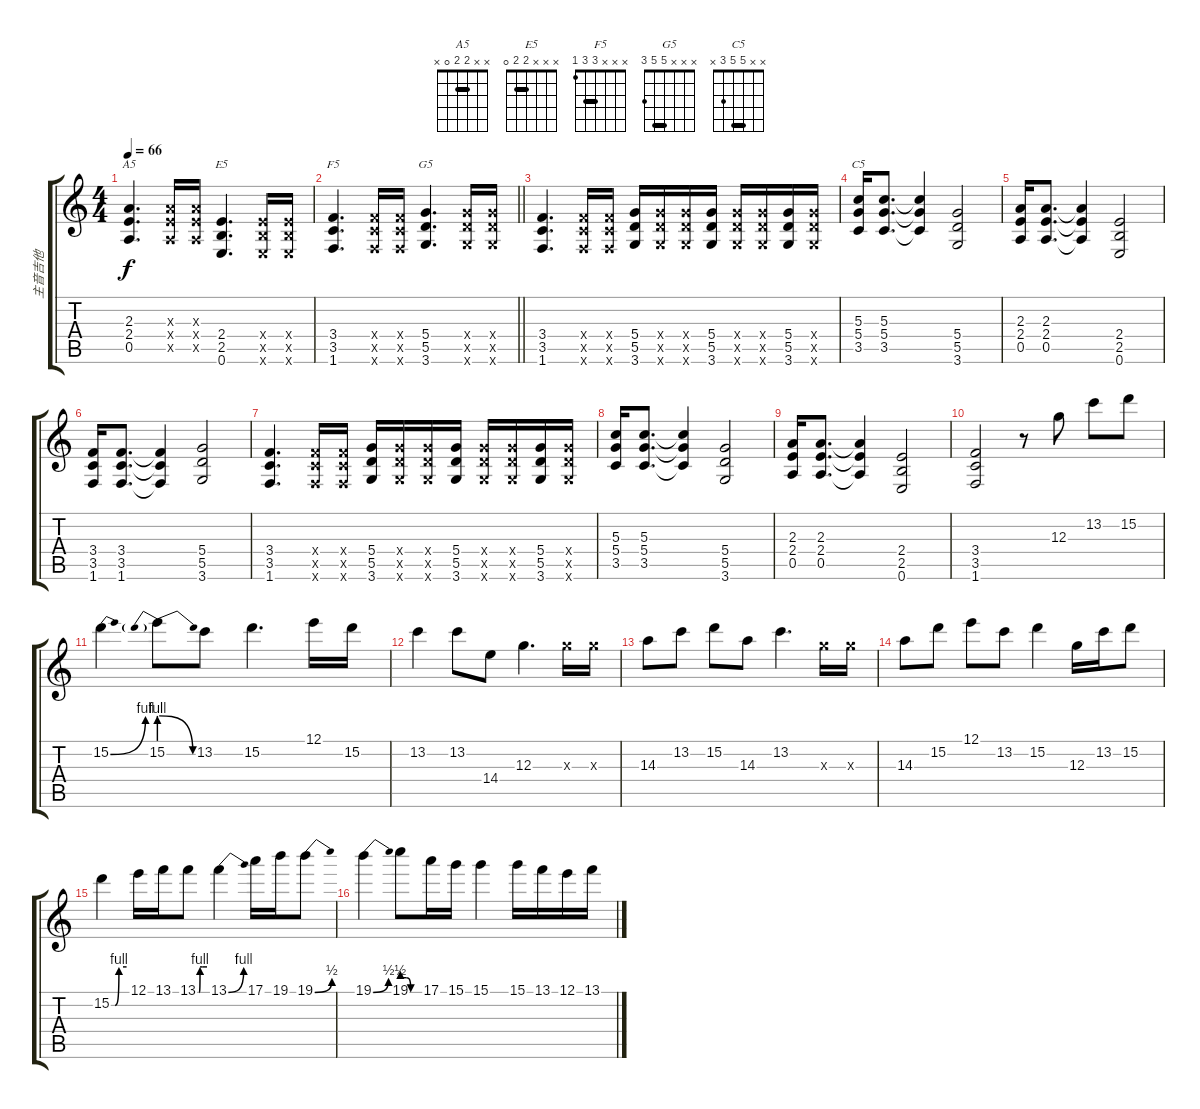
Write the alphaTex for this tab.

\track ("主音吉他" "主音吉他") {instrument distortionguitar}
\staff {score tabs}
\tuning (E4 B3 G3 D3 A2 E2) {hide}
\chord ("A5" x x 2 2 0 x) {barre 2}
\chord ("E5" x x x 2 2 0) {barre 2}
\chord ("F5" x x x 3 3 1) {barre 3}
\chord ("G5" x x x 5 5 3) {barre 5}
\chord ("C5" x x 5 5 3 x) {barre 5}
\ts (4 4)
\tempo 66
\clef g2
\ks c
(2.3 2.4 0.5).4{d ch "A5" dy f} (2.3{x} 2.4{x} 0.5{x}).16 (2.3{x} 2.4{x} 0.5{x}).16 (2.4 2.5 0.6).4{d ch "E5"} (2.4{x} 2.5{x} 0.6{x}).16 (2.4{x} 2.5{x} 0.6{x}).16 |
\barLineRight lightlight
(3.4 3.5 1.6).4{d ch "F5"} (3.4{x} 3.5{x} 1.6{x}).16 (3.4{x} 3.5{x} 1.6{x}).16 (5.4 5.5 3.6).4{d ch "G5"} (5.4{x} 5.5{x} 3.6{x}).16 (5.4{x} 5.5{x} 3.6{x}).16 |
(3.4 3.5 1.6).4{d} (3.4{x} 3.5{x} 1.6{x}).16 (3.4{x} 3.5{x} 1.6{x}).16 (5.4 5.5 3.6).16 (5.4{x} 5.5{x} 3.6{x}).16 (5.4{x} 5.5{x} 3.6{x}).16 (5.4 5.5 3.6).16 (5.4{x} 5.5{x} 3.6{x}).16 (5.4{x} 5.5{x} 3.6{x}).16 (5.4 5.5 3.6).16 (5.4{x} 5.5{x} 3.6{x}).16 |
(5.3 5.4 3.5).16{ch "C5"} (5.3 5.4 3.5).8{d} (5.3{t} 5.4{t} 3.5{t}).4 (5.4 5.5 3.6).2 |
(2.3 2.4 0.5).16 (2.3 2.4 0.5).8{d} (2.3{t} 2.4{t} 0.5{t}).4 (2.4 2.5 0.6).2 |
(3.4 3.5 1.6).16 (3.4 3.5 1.6).8{d} (3.4{t} 3.5{t} 1.6{t}).4 (5.4 5.5 3.6).2 |
(3.4 3.5 1.6).4{d} (3.4{x} 3.5{x} 1.6{x}).16 (3.4{x} 3.5{x} 1.6{x}).16 (5.4 5.5 3.6).16 (5.4{x} 5.5{x} 3.6{x}).16 (5.4{x} 5.5{x} 3.6{x}).16 (5.4 5.5 3.6).16 (5.4{x} 5.5{x} 3.6{x}).16 (5.4{x} 5.5{x} 3.6{x}).16 (5.4 5.5 3.6).16 (5.4{x} 5.5{x} 3.6{x}).16 |
(5.3 5.4 3.5).16 (5.3 5.4 3.5).8{d} (5.3{t} 5.4{t} 3.5{t}).4 (5.4 5.5 3.6).2 |
(2.3 2.4 0.5).16 (2.3 2.4 0.5).8{d} (2.3{t} 2.4{t} 0.5{t}).4 (2.4 2.5 0.6).2 |
(3.4 3.5 1.6).2 r.8 12.3.8 13.2.8 15.2.8 |
15.2{be (bend 0 0 60 4)}.4 15.2{be (prebendrelease 0 4 60 0)}.8 13.2.8 15.2.4{d} 12.1.16 15.2.16 |
13.2.4 13.2.8 14.4.8 12.3.4{d} 12.3{x}.16 12.3{x}.16 |
14.3.8 13.2.8 15.2.8 14.3.8 13.2.4{d} 12.3{x}.16 12.3{x}.16 |
14.3.8 15.2.8 12.1.8 13.2.8 15.2.4 12.3.16 13.2.16 15.2.8 |
15.2{be (custom 0 0 15 0 30 4 60 4)}.4 12.1.16 13.1.16 13.1{be (custom 0 0 5 0 10 0 15 4 30 4 60 4)}.8 13.1{be (bend 0 0 60 4)}.4 17.1.16 19.1.16 19.1{be (bend 0 0 60 2)}.8 |
19.1{be (bend 0 0 60 2)}.4 19.1{be (custom 0 2 15 2 30 0 60 0)}.8 17.1.16 15.1.16 15.1.4 15.1.16 13.1.16 12.1.16 13.1.16
